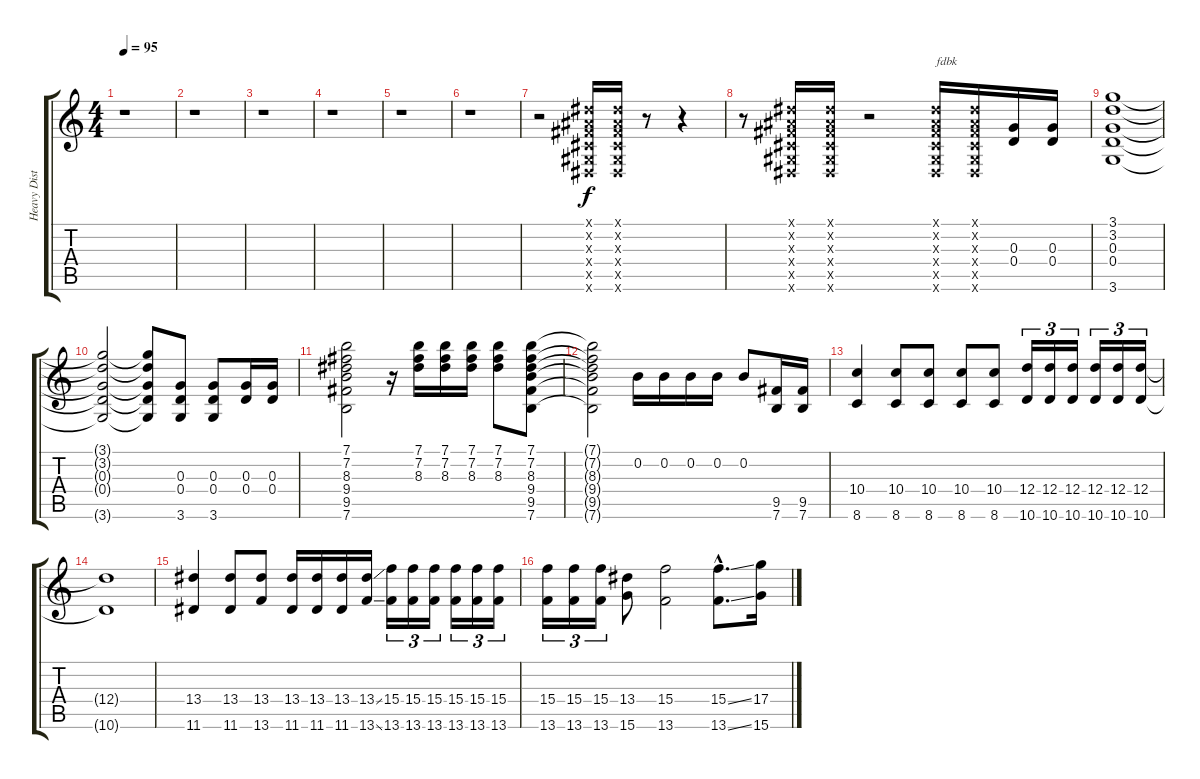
\track ("Heavy Distortion" "Heavy Dist") {instrument overdrivenguitar}
\staff {score tabs}
\tuning (E4 B3 G3 D3 A2 E2) {hide}
\ts (4 4)
\tempo 95
\clef g2
\ks c
r.1{dy f} |
r.1 |
r.1 |
r.1 |
r.1 |
r.1 |
r.2 (-1.1{x} -1.2{x} -1.3{x} -1.4{x} -1.5{x} -1.6{x}).16 (-1.1{x} -1.2{x} -1.3{x} -1.4{x} -1.5{x} -1.6{x}).16 r.8 r.4 |
r.8 (-1.1{x} -1.2{x} -1.3{x} -1.4{x} -1.5{x} -1.6{x}).16 (-1.1{x} -1.2{x} -1.3{x} -1.4{x} -1.5{x} -1.6{x}).16 r.2 (-1.1{x} -1.2{x} -1.3{x} -1.4{x} -1.5{x} -1.6{x}).16{txt "fdbk"} (-1.1{x} -1.2{x} -1.3{x} -1.4{x} -1.5{x} -1.6{x}).16 (0.3 0.4).16 (0.3 0.4).16 |
(3.1 3.2 0.3 0.4 3.6).1 |
(3.1{t} 3.2{t} 0.3{t} 0.4{t} 3.6{t}).2 (3.1{t} 3.2{t} 0.3{t} 0.4{t} 3.6{t}).8 (0.3 0.4 3.6).8 (0.3 0.4 3.6).8 (0.3 0.4).16 (0.3 0.4).16 |
(7.1 7.2 8.3 9.4 9.5 7.6).2 r.16 (7.1 7.2 8.3).16 (7.1 7.2 8.3).16 (7.1 7.2 8.3).16 (7.1 7.2 8.3).8 (7.1 7.2 8.3 9.4 9.5 7.6).8 |
(7.1{t} 7.2{t} 8.3{t} 9.4{t} 9.5{t} 7.6{t}).2 0.2.16 0.2.16 0.2.16 0.2.16 0.2.8 (9.5 7.6).16 (9.5 7.6).16 |
(10.4 8.6).4 (10.4 8.6).8 (10.4 8.6).8 (10.4 8.6).8 (10.4 8.6).8 (12.4 10.6).16{tu (3 2)} (12.4 10.6).16{tu (3 2)} (12.4 10.6).16{tu (3 2)} (12.4 10.6).16{tu (3 2)} (12.4 10.6).16{tu (3 2)} (12.4 10.6).16{tu (3 2)} |
(12.4{t} 10.6{t}).1 |
(13.4 11.6).4 (13.4 11.6).8 (13.4 13.6).8 (13.4 11.6).16 (13.4 11.6).16 (13.4 11.6).16 (13.4{ss} 13.6{ss}).16 (15.4 13.6).16{tu (3 2)} (15.4 13.6).16{tu (3 2)} (15.4 13.6).16{tu (3 2)} (15.4 13.6).16{tu (3 2)} (15.4 13.6).16{tu (3 2)} (15.4 13.6).16{tu (3 2)} |
(15.4 13.6).16{tu (3 2)} (15.4 13.6).16{tu (3 2)} (15.4 13.6).16{tu (3 2)} (13.4 15.6).8 (15.4 13.6).2 (15.4{ss hac} 13.6{ss hac}).8{d} (17.4 15.6).16
